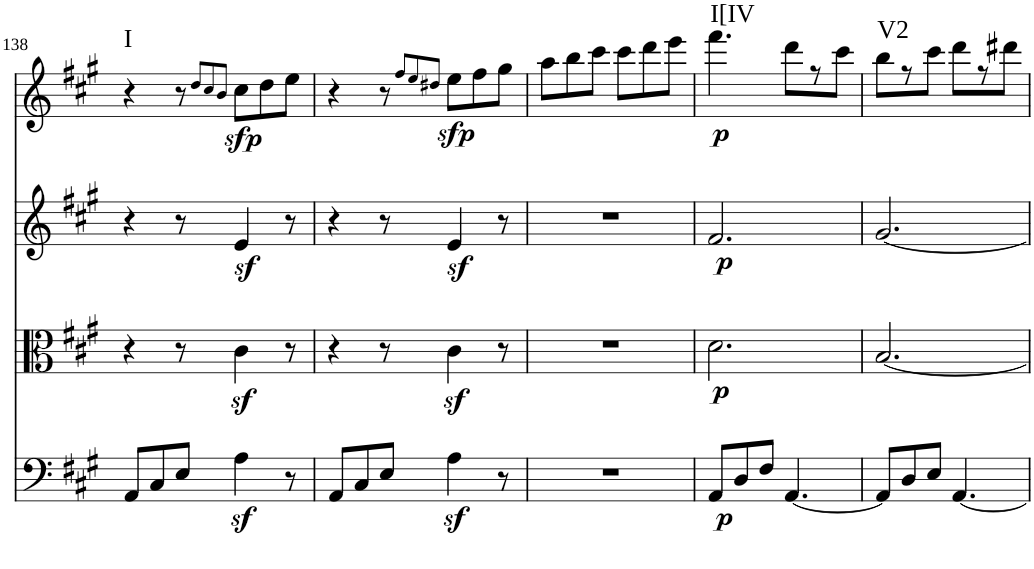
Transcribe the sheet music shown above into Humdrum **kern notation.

**kern	**dynam	**kern	**dynam	**kern	**dynam	**kern	**dynam	**harte
*part4	*part4	*part3	*part3	*part2	*part2	*part1	*part1	*part1
*staff4	*staff4	*staff3	*staff3	*staff2	*staff2	*staff1	*staff1	*
*I"Violoncello	*	*I"Viola	*	*I"Violin 2	*	*I"Violin 1	*	*
*I'Vc	*	*I'Vla	*	*I'Vln	*	*I'Vln	*	*
!!LO:PB:g=z
*clefF4	*	*clefC3	*	*clefG2	*	*clefG2	*	*
*k[f#c#g#]	*	*k[f#c#g#]	*	*k[f#c#g#]	*	*k[f#c#g#]	*	*
*A:	*	*A:	*	*A:	*	*A:	*	*
*M6/8	*	*M6/8	*	*M6/8	*	*M6/8	*	*
=138	=138	=138	=138	=138	=138	=138	=138	=138
!	!	!	!	!	!	!	!	!LO:H:kt=I
8AA/L	.	4r	.	4r	.	4r	.	N
8C#/	.	.	.	.	.	.	.	.
8E/J	.	8r	.	8r	.	8r	.	.
.	.	.	.	.	.	8qdd/L	.	.
.	.	.	.	.	.	8qcc#/	.	.
.	.	.	.	.	.	8qb/J	.	.
!	!	!	!	!	!	!	!LO:DY:b	!
4Az<\	.	4c#z<\	.	4ez</	.	8cc#\L	sfp	.
.	.	.	.	.	.	8dd\	.	.
8r	.	8r	.	8r	.	8ee\J	.	.
=139	=139	=139	=139	=139	=139	=139	=139	=139
8AA/L	.	4r	.	4r	.	4r	.	.
8C#/	.	.	.	.	.	.	.	.
8E/J	.	8r	.	8r	.	8r	.	.
.	.	.	.	.	.	8qff#/L	.	.
.	.	.	.	.	.	8qee/	.	.
.	.	.	.	.	.	8qdd#X/J	.	.
!	!	!	!	!	!	!	!LO:DY:b	!
4Az<\	.	4c#z<\	.	4ez</	.	8ee\L	sfp	.
.	.	.	.	.	.	8ff#\	.	.
8r	.	8r	.	8r	.	8gg#\J	.	.
=140	=140	=140	=140	=140	=140	=140	=140	=140
2.r	.	2.r	.	2.r	.	8aa\L	.	.
.	.	.	.	.	.	8bb\	.	.
.	.	.	.	.	.	8ccc#\J	.	.
.	.	.	.	.	.	8ccc#\L	.	.
.	.	.	.	.	.	8ddd\	.	.
.	.	.	.	.	.	8eee\J	.	.
=141	=141	=141	=141	=141	=141	=141	=141	=141
!	!LO:DY:b	!	!LO:DY:b	!	!LO:DY:b	!	!LO:DY:b	!LO:H:kt=I[IV
8AA/L	p	2.d\	p	2.f#/	p	4.fff#\	p	N
8D/	.	.	.	.	.	.	.	.
8F#/J	.	.	.	.	.	.	.	.
[4.AA/	.	.	.	.	.	8ddd\L	.	.
.	.	.	.	.	.	8r	.	.
.	.	.	.	.	.	8ccc#\J	.	.
=142	=142	=142	=142	=142	=142	=142	=142	=142
!	!	!	!	!	!	!	!	!LO:H:kt=V2
8AA/L]	.	[2.B/	.	[2.g#/	.	8bb\L	.	N
8D/	.	.	.	.	.	8r	.	.
8E/J	.	.	.	.	.	8ccc#\J	.	.
[4.AA/	.	.	.	.	.	8ddd\L	.	.
.	.	.	.	.	.	8r	.	.
.	.	.	.	.	.	8ddd#X\J	.	.
=	=	=	=	=	=	=	=	=
*-	*-	*-	*-	*-	*-	*-	*-	*-
